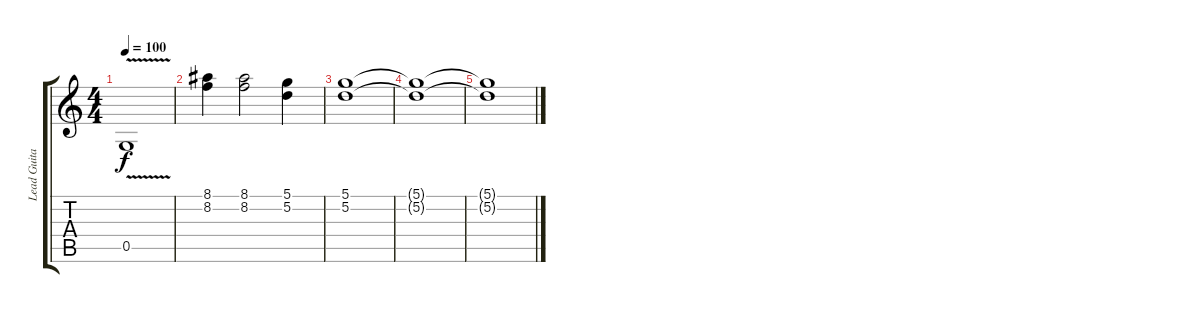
\track ("Lead Guitar 1" "Lead Guita") {instrument distortionguitar}
\staff {score tabs}
\tuning (D4 A3 F3 C3 G2 D2) {hide}
\ts (4 4)
\tempo 100
\clef g2
\ks c
0.5{v}.1{dy f} |
(8.1 8.2).4 (8.1 8.2).2 (5.1 5.2).4 |
(5.1 5.2).1 |
(5.1{t} 5.2{t}).1 |
(5.1{t} 5.2{t}).1
